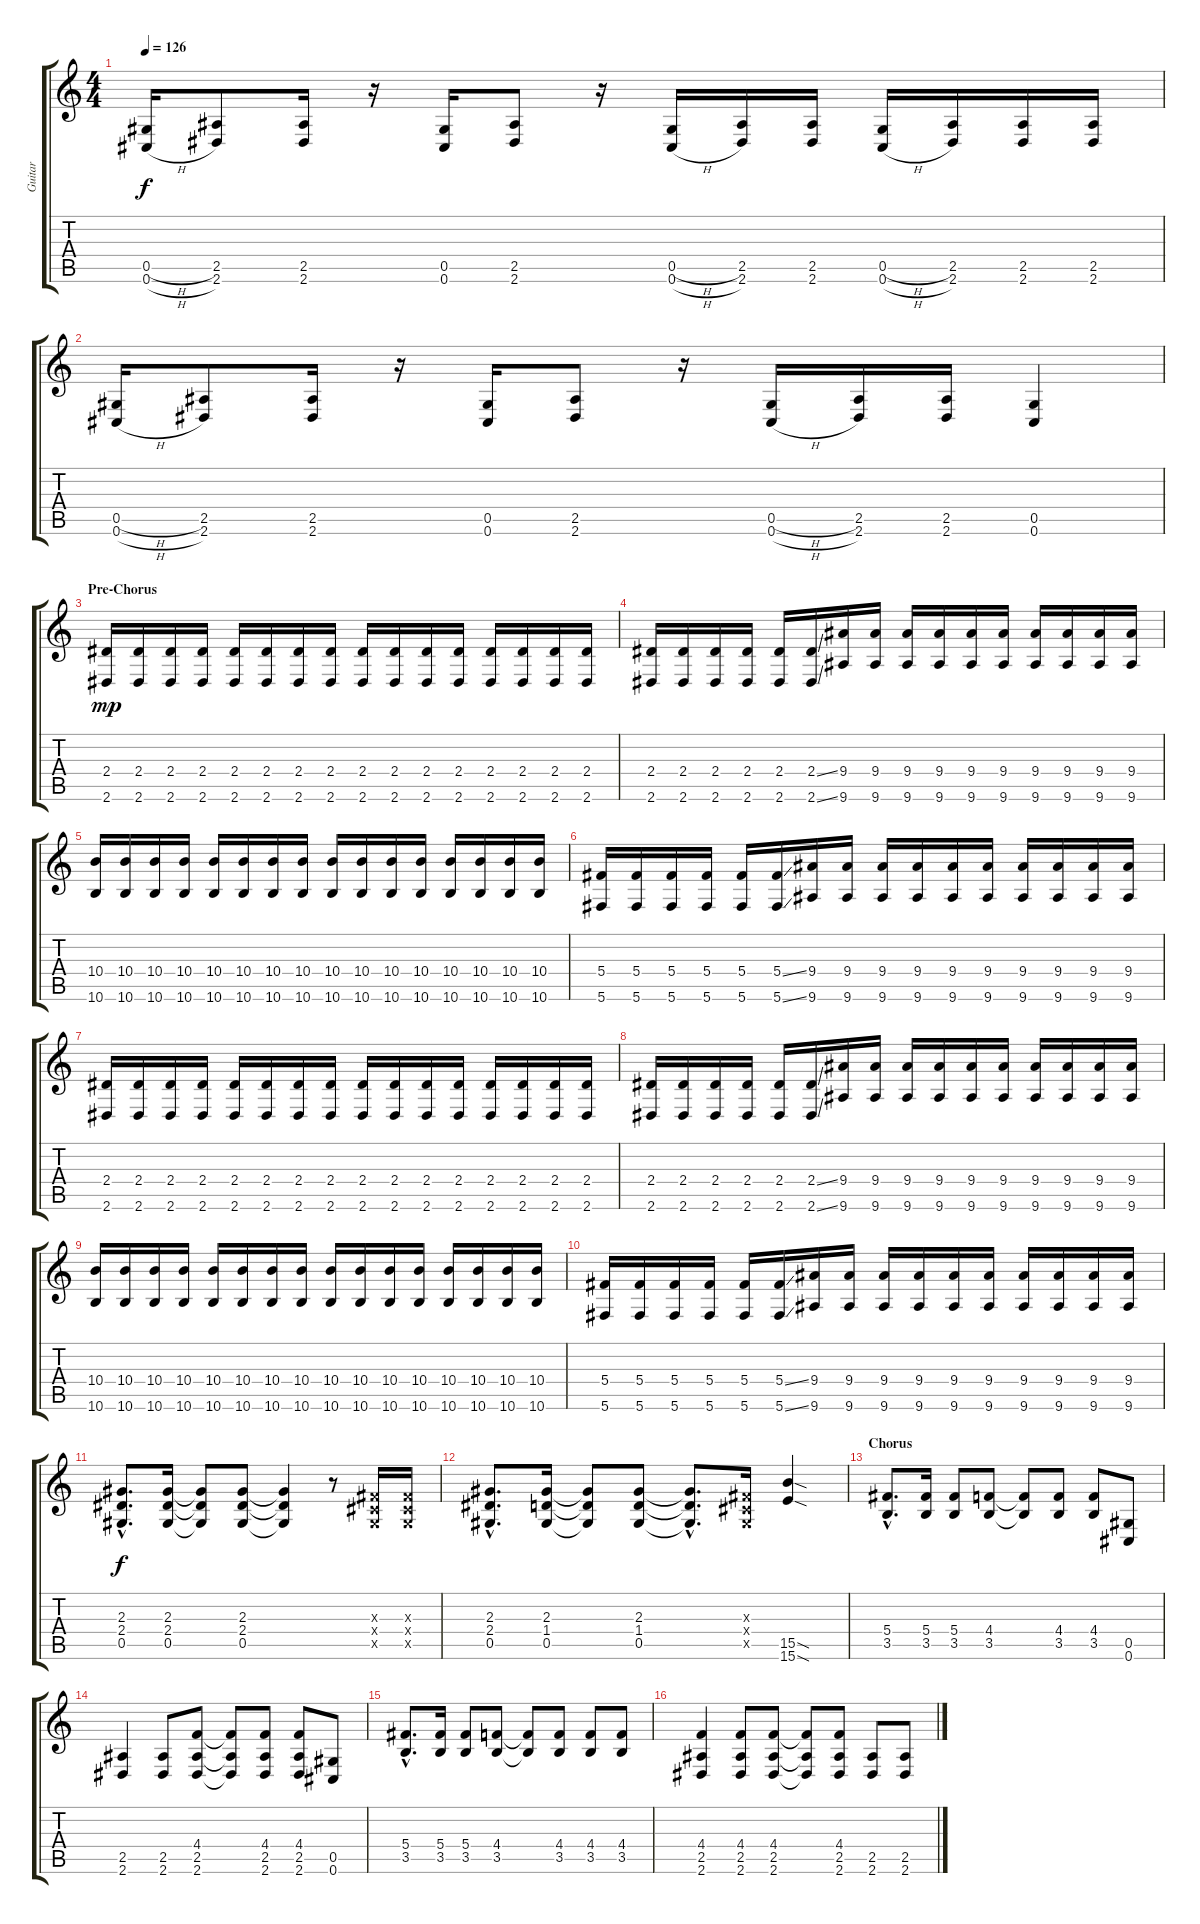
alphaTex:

\track ("Guitar" "Guitar") {instrument distortionguitar}
\staff {score tabs}
\tuning (Eb4 Bb3 Gb3 Db3 Ab2 Db2) {hide}
\ts (4 4)
\tempo 126
\clef g2
\ks c
(0.5{h} 0.6{h}).16{dy f} (2.5 2.6).8 (2.5 2.6).16 r.16 (0.5 0.6).16 (2.5 2.6).8 r.16 (0.5{h} 0.6{h}).16 (2.5 2.6).16 (2.5 2.6).16 (0.5{h} 0.6{h}).16 (2.5 2.6).16 (2.5 2.6).16 (2.5 2.6).16 |
(0.5{h} 0.6{h}).16 (2.5 2.6).8 (2.5 2.6).16 r.16 (0.5 0.6).16 (2.5 2.6).8 r.16 (0.5{h} 0.6{h}).16 (2.5 2.6).16 (2.5 2.6).16 (0.5 0.6).4 |
\section ("" "Pre-Chorus")
(2.4 2.6).16{dy mp} (2.4 2.6).16 (2.4 2.6).16 (2.4 2.6).16 (2.4 2.6).16 (2.4 2.6).16 (2.4 2.6).16 (2.4 2.6).16 (2.4 2.6).16 (2.4 2.6).16 (2.4 2.6).16 (2.4 2.6).16 (2.4 2.6).16 (2.4 2.6).16 (2.4 2.6).16 (2.4 2.6).16 |
(2.4 2.6).16 (2.4 2.6).16 (2.4 2.6).16 (2.4 2.6).16 (2.4 2.6).16 (2.4{ss} 2.6{ss}).16 (9.4 9.6).16 (9.4 9.6).16 (9.4 9.6).16 (9.4 9.6).16 (9.4 9.6).16 (9.4 9.6).16 (9.4 9.6).16 (9.4 9.6).16 (9.4 9.6).16 (9.4 9.6).16 |
(10.4 10.6).16 (10.4 10.6).16 (10.4 10.6).16 (10.4 10.6).16 (10.4 10.6).16 (10.4 10.6).16 (10.4 10.6).16 (10.4 10.6).16 (10.4 10.6).16 (10.4 10.6).16 (10.4 10.6).16 (10.4 10.6).16 (10.4 10.6).16 (10.4 10.6).16 (10.4 10.6).16 (10.4 10.6).16 |
(5.4 5.6).16 (5.4 5.6).16 (5.4 5.6).16 (5.4 5.6).16 (5.4 5.6).16 (5.4{ss} 5.6{ss}).16 (9.4 9.6).16 (9.4 9.6).16 (9.4 9.6).16 (9.4 9.6).16 (9.4 9.6).16 (9.4 9.6).16 (9.4 9.6).16 (9.4 9.6).16 (9.4 9.6).16 (9.4 9.6).16 |
(2.4 2.6).16 (2.4 2.6).16 (2.4 2.6).16 (2.4 2.6).16 (2.4 2.6).16 (2.4 2.6).16 (2.4 2.6).16 (2.4 2.6).16 (2.4 2.6).16 (2.4 2.6).16 (2.4 2.6).16 (2.4 2.6).16 (2.4 2.6).16 (2.4 2.6).16 (2.4 2.6).16 (2.4 2.6).16 |
(2.4 2.6).16 (2.4 2.6).16 (2.4 2.6).16 (2.4 2.6).16 (2.4 2.6).16 (2.4{ss} 2.6{ss}).16 (9.4 9.6).16 (9.4 9.6).16 (9.4 9.6).16 (9.4 9.6).16 (9.4 9.6).16 (9.4 9.6).16 (9.4 9.6).16 (9.4 9.6).16 (9.4 9.6).16 (9.4 9.6).16 |
(10.4 10.6).16 (10.4 10.6).16 (10.4 10.6).16 (10.4 10.6).16 (10.4 10.6).16 (10.4 10.6).16 (10.4 10.6).16 (10.4 10.6).16 (10.4 10.6).16 (10.4 10.6).16 (10.4 10.6).16 (10.4 10.6).16 (10.4 10.6).16 (10.4 10.6).16 (10.4 10.6).16 (10.4 10.6).16 |
(5.4 5.6).16 (5.4 5.6).16 (5.4 5.6).16 (5.4 5.6).16 (5.4 5.6).16 (5.4{ss} 5.6{ss}).16 (9.4 9.6).16 (9.4 9.6).16 (9.4 9.6).16 (9.4 9.6).16 (9.4 9.6).16 (9.4 9.6).16 (9.4 9.6).16 (9.4 9.6).16 (9.4 9.6).16 (9.4 9.6).16 |
(2.3{hac} 2.4{hac} 0.5{hac}).8{d dy f} (2.3 2.4 0.5).16 (2.3{t} 2.4{t} 0.5{t}).8 (2.3 2.4 0.5).8 (2.3{t} 2.4{t} 0.5{t}).4 r.8 (0.3{x} 0.4{x} 0.5{x}).16 (0.3{x} 0.4{x} 0.5{x}).16 |
(2.3{hac} 2.4{hac} 0.5{hac}).8{d} (2.3 1.4 0.5).16 (2.3{t} 1.4{t} 0.5{t}).8 (2.3 1.4 0.5).8 (2.3{hac t} 1.4{hac t} 0.5{hac t}).8{d} (0.3{x} 0.4{x} 0.5{x}).16 (15.5{sod} 15.6{sod}).4 |
\section ("" "Chorus")
(5.4{hac} 3.5{hac}).8{d} (5.4 3.5).16 (5.4 3.5).8 (4.4 3.5).8 (4.4{t} 3.5{t}).8 (4.4 3.5).8 (4.4 3.5).8 (0.5 0.6).8 |
(2.5 2.6).4 (2.5 2.6).8 (4.4 2.5 2.6).8 (4.4{t} 2.5{t} 2.6{t}).8 (4.4 2.5 2.6).8 (4.4 2.5 2.6).8 (0.5 0.6).8 |
(5.4{hac} 3.5{hac}).8{d} (5.4 3.5).16 (5.4 3.5).8 (4.4 3.5).8 (4.4{t} 3.5{t}).8 (4.4 3.5).8 (4.4 3.5).8 (4.4 3.5).8 |
(4.4 2.5 2.6).4 (4.4 2.5 2.6).8 (4.4 2.5 2.6).8 (4.4{t} 2.5{t} 2.6{t}).8 (4.4 2.5 2.6).8 (2.5 2.6).8 (2.5 2.6).8
